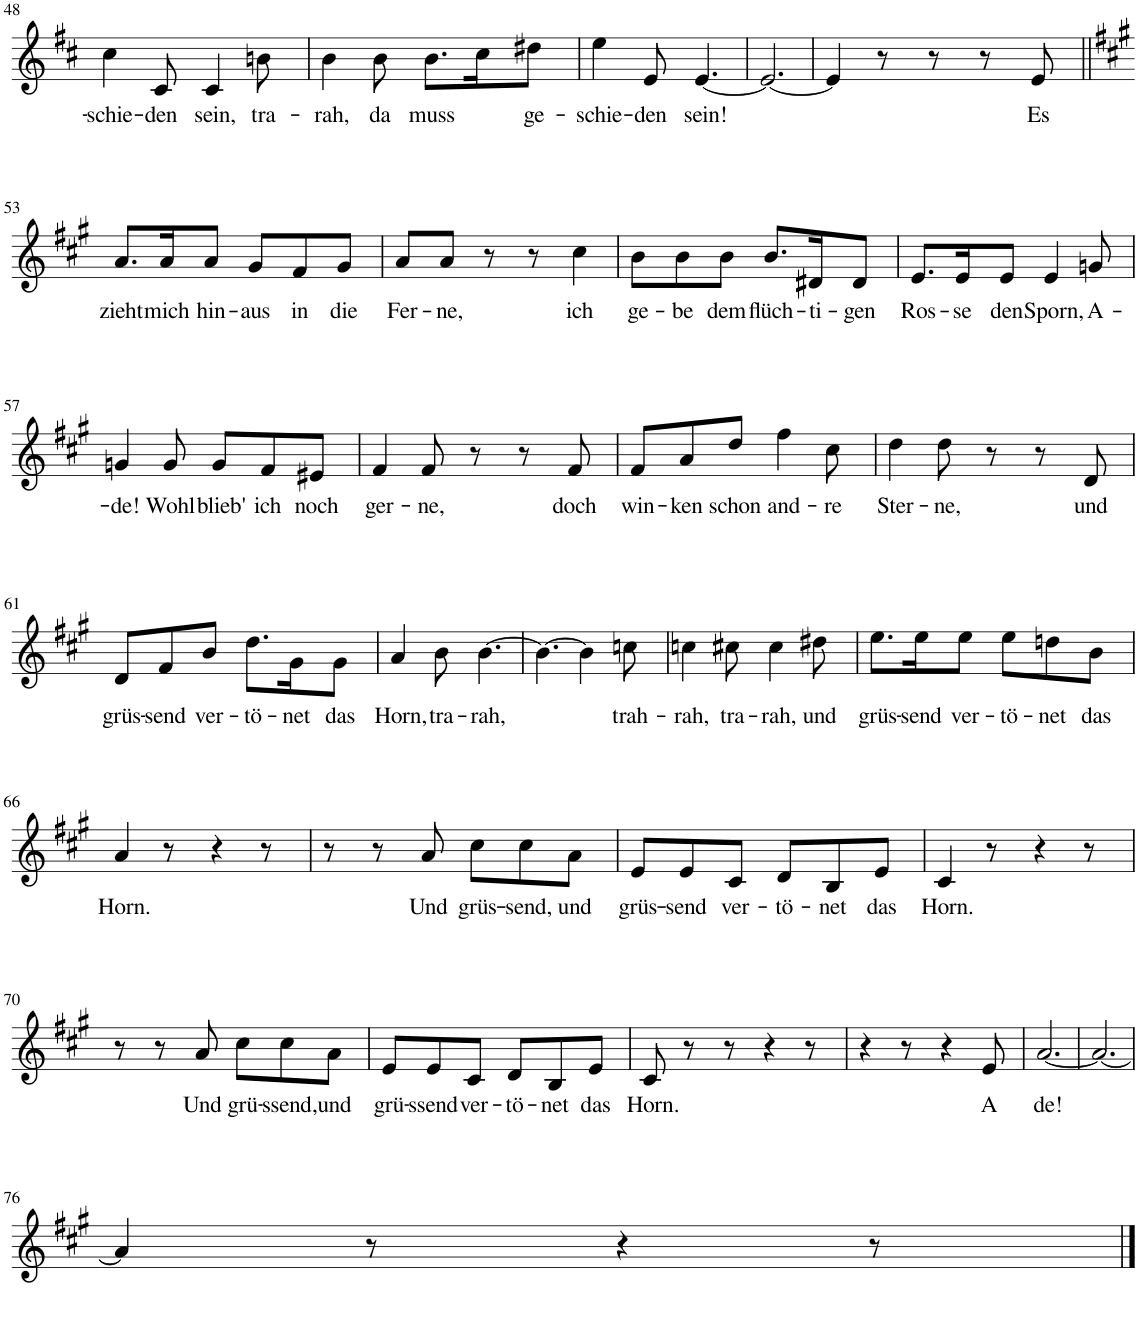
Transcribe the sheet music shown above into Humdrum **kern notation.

**kern	**text
*part1	*part1
*staff1	*staff1
*I"Piano	*
*I'Pno	*
!!LO:PB:g=z
*clefG2	*
*k[f#c#]	*
*M6/8	*
=48	=48
!	!LO:LY:b
4cc#\	-schie-
!	!LO:LY:b
8c#/	-den
!	!LO:LY:b
4c#/	sein,
!	!LO:LY:b
8bn\	tra-
=49	=49
!	!LO:LY:b
4b\	-rah,
!	!LO:LY:b
8b\	da
!	!LO:LY:b
8.b\L	muss
16cc#\K	.
!	!LO:LY:b
8dd#X\J	ge-
=50	=50
!	!LO:LY:b
4ee\	-schie-
!	!LO:LY:b
8e/	-den
!	!LO:LY:b
[4.e/	sein!
=51	=51
2.e/_	.
=52	=52
4e/]	.
8r	.
8r	.
8r	.
!	!LO:LY:b
8e/	Es
!!LO:LB:g=z
=53||	=53||
*k[f#c#g#]	*
!	!LO:LY:b
8.a/L	zieht
!	!LO:LY:b
16a/K	mich
!	!LO:LY:b
8a/J	hin-
!	!LO:LY:b
8g#/L	-aus
!	!LO:LY:b
8f#/	in
!	!LO:LY:b
8g#/J	die
=54	=54
!	!LO:LY:b
8a/L	Fer-
!	!LO:LY:b
8a/J	-ne,
8r	.
8r	.
!	!LO:LY:b
4cc#\	ich
=55	=55
!	!LO:LY:b
8b\L	ge-
!	!LO:LY:b
8b\	-be
!	!LO:LY:b
8b\J	dem
!	!LO:LY:b
8.b/L	flüch-
!	!LO:LY:b
16d#X/K	-ti-
!	!LO:LY:b
8d#/J	-gen
=56	=56
!	!LO:LY:b
8.e/L	Ros-
!	!LO:LY:b
16e/K	-se
!	!LO:LY:b
8e/J	den
!	!LO:LY:b
4e/	Sporn,
!	!LO:LY:b
8gn/	A-
!!LO:LB:g=z
=57	=57
!	!LO:LY:b
4gn/	-de!
!	!LO:LY:b
8g/	Wohl
!	!LO:LY:b
8g/L	blieb'
!	!LO:LY:b
8f#/	ich
!	!LO:LY:b
8e#X/J	noch
=58	=58
!	!LO:LY:b
4f#/	ger-
!	!LO:LY:b
8f#/	-ne,
8r	.
8r	.
!	!LO:LY:b
8f#/	doch
=59	=59
!	!LO:LY:b
8f#/L	win-
!	!LO:LY:b
8a/	-ken
!	!LO:LY:b
8dd/J	schon
!	!LO:LY:b
4ff#\	and-
!	!LO:LY:b
8cc#\	-re
=60	=60
!	!LO:LY:b
4dd\	Ster-
!	!LO:LY:b
8dd\	-ne,
8r	.
8r	.
!	!LO:LY:b
8d/	und
!!LO:LB:g=z
=61	=61
!	!LO:LY:b
8d/L	grüs-
!	!LO:LY:b
8f#/	-send
!	!LO:LY:b
8b/J	ver-
!	!LO:LY:b
8.dd\L	-tö-
!	!LO:LY:b
16g#\K	-net
!	!LO:LY:b
8g#\J	das
=62	=62
!	!LO:LY:b
4a/	Horn,
!	!LO:LY:b
8b\	tra-
!	!LO:LY:b
[4.b\	-rah,
=63	=63
4.b\_	.
4b\]	.
!	!LO:LY:b
8ccn\	trah-
=64	=64
!	!LO:LY:b
4ccn\	-rah,
!	!LO:LY:b
8cc#X\	tra-
!	!LO:LY:b
4cc#\	-rah,
!	!LO:LY:b
8dd#X\	und
=65	=65
!	!LO:LY:b
8.ee\L	grüs-
!	!LO:LY:b
16ee\K	-send
!	!LO:LY:b
8ee\J	ver-
!	!LO:LY:b
8ee\L	-tö-
!	!LO:LY:b
8ddn\	-net
!	!LO:LY:b
8b\J	das
!!LO:LB:g=z
=66	=66
!	!LO:LY:b
4a/	Horn.
8r	.
4r	.
8r	.
=67	=67
8r	.
8r	.
!	!LO:LY:b
8a/	Und
!	!LO:LY:b
8cc#\L	grüs-
!	!LO:LY:b
8cc#\	-send,
!	!LO:LY:b
8a\J	und
=68	=68
!	!LO:LY:b
8e/L	grüs-
!	!LO:LY:b
8e/	-send
!	!LO:LY:b
8c#/J	ver-
!	!LO:LY:b
8d/L	-tö-
!	!LO:LY:b
8B/	-net
!	!LO:LY:b
8e/J	das
=69	=69
!	!LO:LY:b
4c#/	Horn.
8r	.
4r	.
8r	.
!!LO:LB:g=z
=70	=70
8r	.
8r	.
!	!LO:LY:b
8a/	Und
!	!LO:LY:b
8cc#\L	grü-
!	!LO:LY:b
8cc#\	-ssend,
!	!LO:LY:b
8a\J	und
=71	=71
!	!LO:LY:b
8e/L	grü-
!	!LO:LY:b
8e/	-ssend
!	!LO:LY:b
8c#/J	ver-
!	!LO:LY:b
8d/L	-tö-
!	!LO:LY:b
8B/	-net
!	!LO:LY:b
8e/J	das
=72	=72
!	!LO:LY:b
8c#/	Horn.
8r	.
8r	.
4r	.
8r	.
=73	=73
4r	.
8r	.
4r	.
!	!LO:LY:b
8e/	A
=74	=74
!	!LO:LY:b
[2.a/	-de!
=75	=75
2.a/_	.
!!LO:LB:g=z
=76	=76
4a/]	.
8r	.
4r	.
8r	.
==	==
*-	*-
